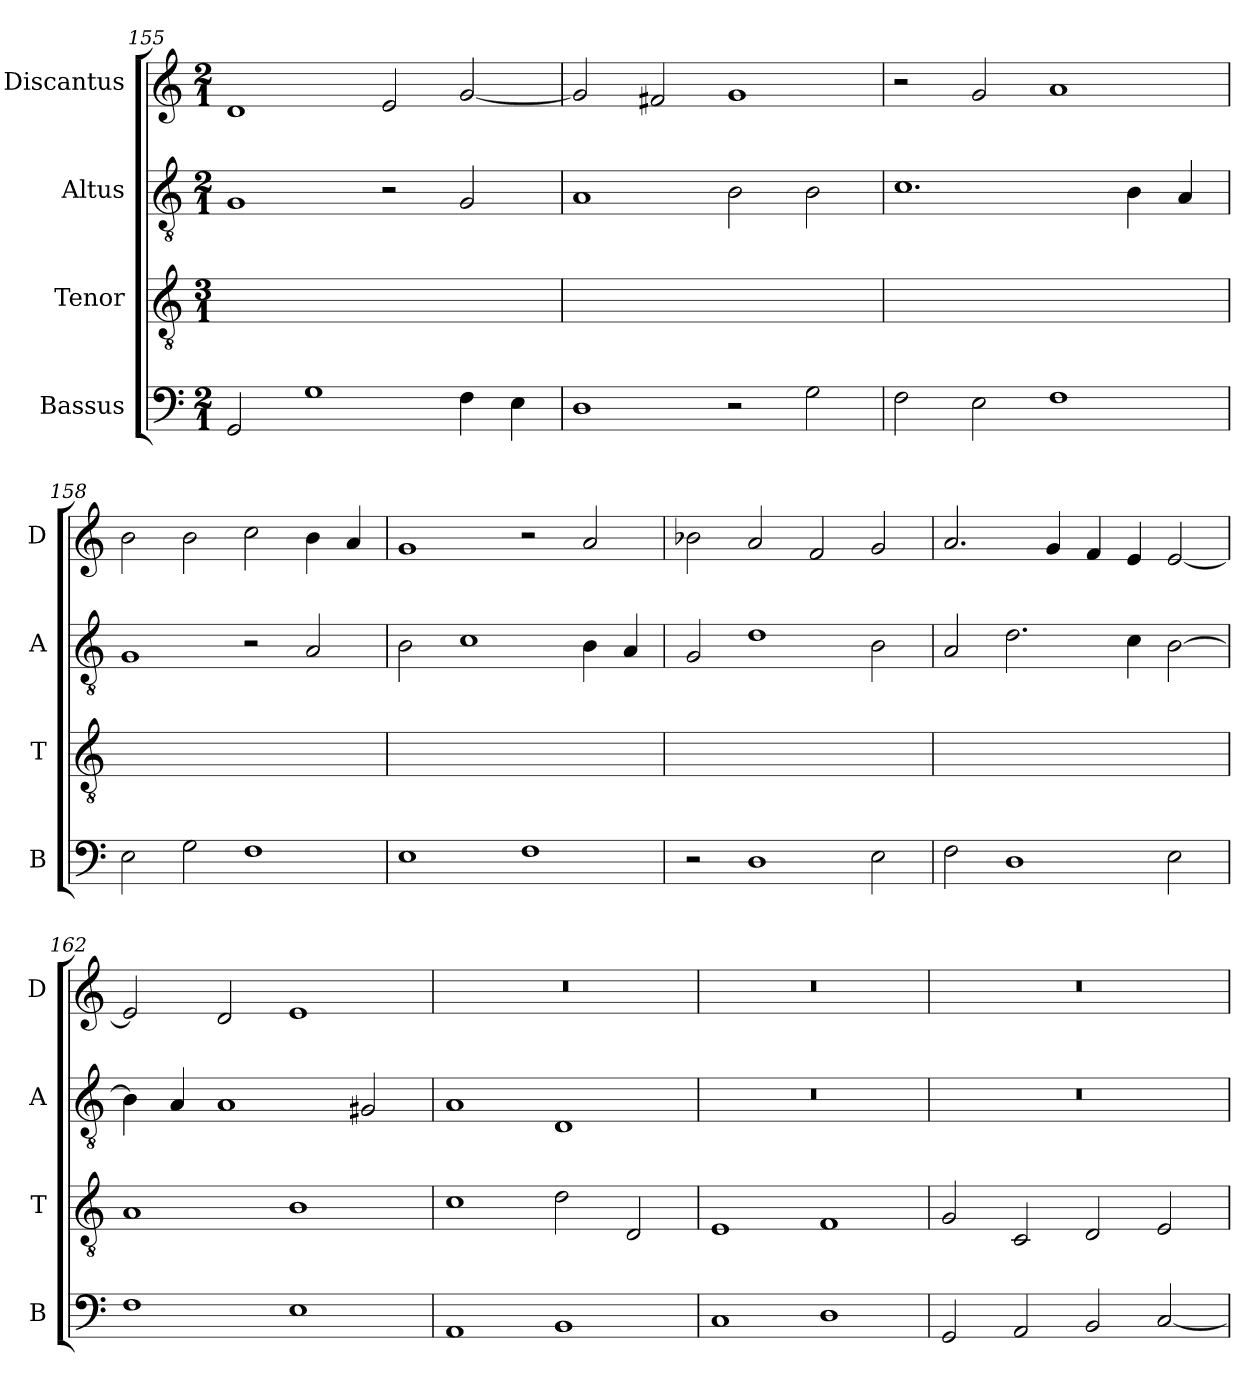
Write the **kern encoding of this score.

**kern	**kern	**kern	**kern
*part4	*part3	*part2	*part1
*staff4	*staff3	*staff2	*staff1
*I"Bassus	*I"Tenor	*I"Altus	*I"Discantus
*I'B	*I'T	*I'A	*I'D
*clefF4	*clefGv2	*clefGv2	*clefG2
*k[]	*k[]	*k[]	*k[]
*M2/1	*M3/1	*M2/1	*M2/1
=155	=155	=155	=155
2GG/	0r	1G	1d
1G	.	.	.
.	.	2r	2e/
4F\	.	2G/	[2g/
4E\	.	.	.
=156	=156	=156	=156
1D	0r	1A	2g/]
.	.	.	2f#X/
2r	.	2B\	1g
2G\	.	2B\	.
=157	=157	=157	=157
2F\	0r	1.c	2r
2E\	.	.	2g/
1F	.	.	1a
.	.	4B\	.
.	.	4A/	.
=158	=158	=158	=158
2E\	0r	1G	2b\
2G\	.	.	2b\
1F	.	2r	2cc\
.	.	2A/	4b\
.	.	.	4a/
=159	=159	=159	=159
1E	0r	2B\	1g
.	.	1c	.
1F	.	.	2r
.	.	4B\	2a/
.	.	4A/	.
=160	=160	=160	=160
2r	0r	2G/	2b-X\
1D	.	1d	2a/
.	.	.	2f/
2E\	.	2B\	2g/
=161	=161	=161	=161
2F\	0r	2A/	2.a/
1D	.	2.d\	.
.	.	.	4g/
.	.	.	4f/
.	.	4c\	4e/
2E\	.	[2B\	[2e/
=162	=162	=162	=162
1F	1A	4B\]	2e/]
.	.	4A/	.
.	.	1A	2d/
1E	1B	.	1e
.	.	2G#X/	.
=163	=163	=163	=163
1AA	1c	1A	0r
1BB	2d\	1D	.
.	2D/	.	.
=164	=164	=164	=164
1C	1E	0r	0r
1D	1F	.	.
=165	=165	=165	=165
2GG/	2G/	0r	0r
2AA/	2C/	.	.
2BB/	2D/	.	.
[2C/	2E/	.	.
=	=	=	=
*-	*-	*-	*-
